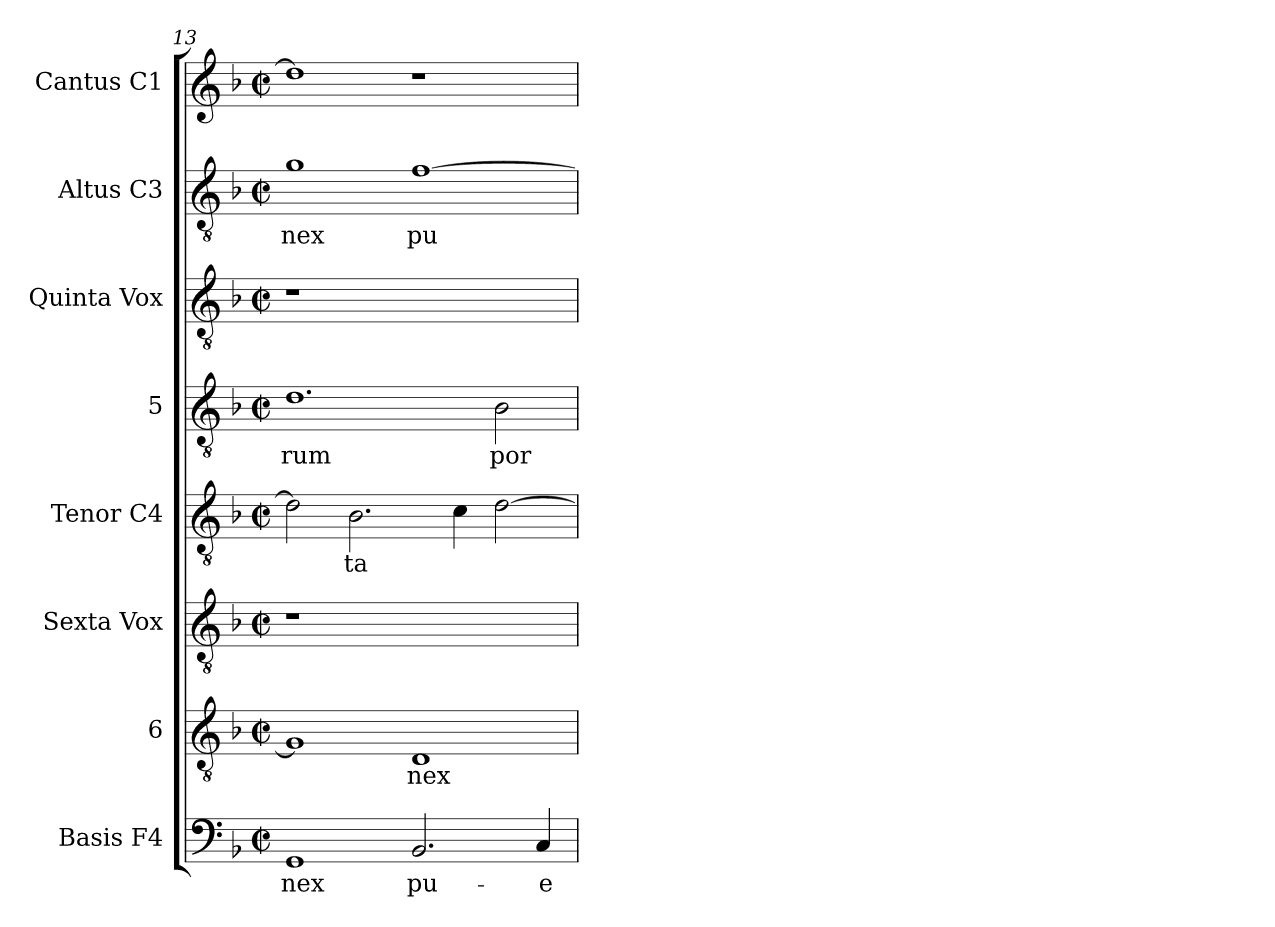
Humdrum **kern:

**kern	**text	**kern	**text	**kern	**kern	**text	**kern	**text	**kern	**kern	**text	**kern	**text
*part8	*part8	*part7	*part7	*part6	*part5	*part5	*part4	*part4	*part3	*part2	*part2	*part1	*part1
*staff8	*staff8	*staff7	*staff7	*staff6	*staff5	*staff5	*staff4	*staff4	*staff3	*staff2	*staff2	*staff1	*staff1
*I"Basis  F4	*	*I"6	*	*I"Sexta  Vox	*I"Tenor  C4	*	*I"5	*	*I"Quinta  Vox	*I"Altus  C3	*	*I"Cantus  C1	*
*I'B	*	*	*	*	*I'T	*	*	*	*	*I'A	*	*I'C	*
*clefF4	*	*clefGv2	*	*clefGv2	*clefGv2	*	*clefGv2	*	*clefGv2	*clefGv2	*	*clefG2	*
*k[b-]	*	*k[b-]	*	*k[b-]	*k[b-]	*	*k[b-]	*	*k[b-]	*k[b-]	*	*k[b-]	*
*F:	*	*F:	*	*F:	*F:	*	*F:	*	*F:	*F:	*	*F:	*
*M2/2	*	*M2/2	*	*M2/2	*M2/2	*	*M2/2	*	*M2/2	*M2/2	*	*M2/2	*
*met(c|)	*	*met(c|)	*	*met(c|)	*met(c|)	*	*met(c|)	*	*met(c|)	*met(c|)	*	*met(c|)	*
=13	=13	=13	=13	=13	=13	=13	=13	=13	=13	=13	=13	=13	=13
!	!LO:LY:b:cj	!	!LO:LY:b:cj	!	!	!LO:LY:b:cj	!	!LO:LY:b:cj	!	!	!LO:LY:b:cj	!	!LO:LY:b:cj
1GG	-nex	1G]	--	1r	2d\]	--	1.d	-rum	1r	1g	-nex	1dd]	.
!	!	!	!	!	!	!LO:LY:b:cj	!	!	!	!	!	!	!
.	.	.	.	.	2.B-\	-ta-	.	.	.	.	.	.	.
!	!LO:LY:b:cj	!	!LO:LY:b:cj	!	!	!	!	!	!	!	!LO:LY:b:cj	!	!
2.BB-/	pu-	1D	-nex	1ryy	.	.	.	.	1ryy	[>1f	pu-	1r	.
!	!	!	!	!	!	!LO:LY:b:cj	!	!	!	!	!	!	!
.	.	.	.	.	4c\	--	.	.	.	.	.	.	.
!	!	!	!	!	!	!LO:LY:b:cj	!	!LO:LY:b:cj	!	!	!	!	!
.	.	.	.	.	[>2d\	--	2B-\	por-	.	.	.	.	.
!	!LO:LY:b:cj	!	!	!	!	!	!	!	!	!	!	!	!
4C/	-e-	.	.	.	.	.	.	.	.	.	.	.	.
=	=	=	=	=	=	=	=	=	=	=	=	=	=
*-	*-	*-	*-	*-	*-	*-	*-	*-	*-	*-	*-	*-	*-
